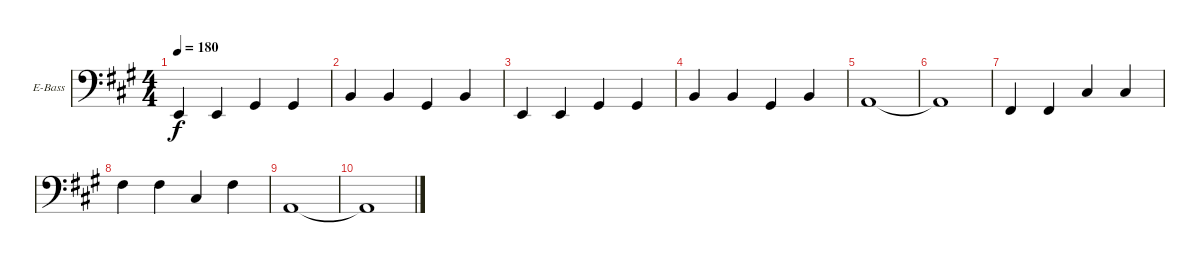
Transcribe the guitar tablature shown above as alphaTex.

\bracketExtendMode groupsimilarinstruments
\firstSystemTrackNameOrientation horizontal
\otherSystemsTrackNameOrientation horizontal
\track ("Bass" "E-Bass") {instrument electricbassfinger}
\staff {score}
\tuning (G2 D2 A1 E1)
\ts (4 4)
\tempo 180
\clef f4
\ks a
0.4.4{dy f} 0.4.4 4.4.4 4.4.4 |
2.3.4 2.3.4 4.4.4 2.3.4 |
0.4.4 0.4.4 4.4.4 4.4.4 |
2.3.4 2.3.4 4.4.4 2.3.4 |
5.4.1 |
5.4{t}.1 |
2.4.4 2.4.4 4.3.4 4.3.4 |
4.2.4 4.2.4 4.3.4 4.2.4 |
5.4.1 |
5.4{t}.1
